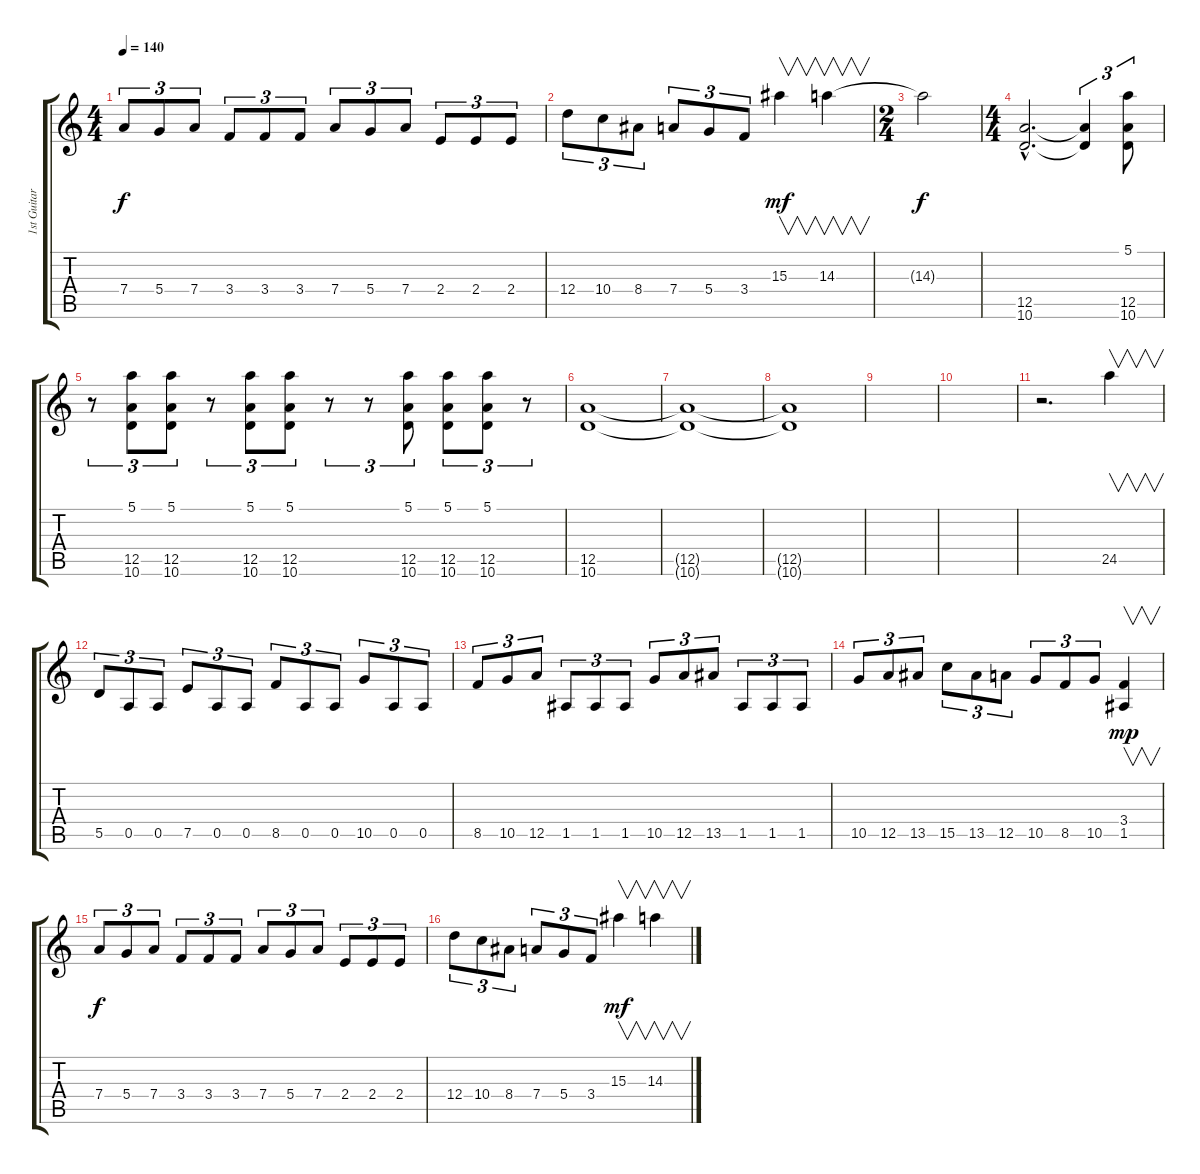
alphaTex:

\track ("1st Guitar" "1st Guitar") {instrument overdrivenguitar}
\staff {score tabs}
\tuning (E4 B3 G3 D3 A2 E2) {hide}
\ts (4 4)
\tempo 140
\clef g2
\ks c
7.4.8{tu (3 2) dy f} 5.4.8{tu (3 2)} 7.4.8{tu (3 2)} 3.4.8{tu (3 2)} 3.4.8{tu (3 2)} 3.4.8{tu (3 2)} 7.4.8{tu (3 2)} 5.4.8{tu (3 2)} 7.4.8{tu (3 2)} 2.4.8{tu (3 2)} 2.4.8{tu (3 2)} 2.4.8{tu (3 2)} |
12.4.8{tu (3 2)} 10.4.8{tu (3 2)} 8.4.8{tu (3 2)} 7.4.8{tu (3 2)} 5.4.8{tu (3 2)} 3.4.8{tu (3 2)} 15.3.4{v dy mf} 14.3.4{v} |
\ts (2 4)
14.3{t}.2{dy f} |
\ts (4 4)
(12.5{hac} 10.6{hac}).2{d volume 6 instrument choiraahs} (12.5{t} 10.6{t}).4{tu (3 2)} (5.1 12.5 10.6).8{tu (3 2)} |
r.8{tu (3 2)} (5.1 12.5 10.6).8{tu (3 2)} (5.1 12.5 10.6).8{tu (3 2)} r.8{tu (3 2)} (5.1 12.5 10.6).8{tu (3 2)} (5.1 12.5 10.6).8{tu (3 2)} r.8{tu (3 2)} r.8{tu (3 2)} (5.1 12.5 10.6).8{tu (3 2)} (5.1 12.5 10.6).8{tu (3 2)} (5.1 12.5 10.6).8{tu (3 2)} r.8{tu (3 2)} |
(12.5 10.6).1 |
(12.5{t} 10.6{t}).1 |
(12.5{t} 10.6{t}).1 |
|
|
r.2{d volume 12 balance 8 instrument overdrivenguitar} 24.5.4{v} |
5.5.8{tu (3 2)} 0.5.8{tu (3 2)} 0.5.8{tu (3 2)} 7.5.8{tu (3 2)} 0.5.8{tu (3 2)} 0.5.8{tu (3 2)} 8.5.8{tu (3 2)} 0.5.8{tu (3 2)} 0.5.8{tu (3 2)} 10.5.8{tu (3 2)} 0.5.8{tu (3 2)} 0.5.8{tu (3 2)} |
8.5.8{tu (3 2)} 10.5.8{tu (3 2)} 12.5.8{tu (3 2)} 1.5.8{tu (3 2)} 1.5.8{tu (3 2)} 1.5.8{tu (3 2)} 10.5.8{tu (3 2)} 12.5.8{tu (3 2)} 13.5.8{tu (3 2)} 1.5.8{tu (3 2)} 1.5.8{tu (3 2)} 1.5.8{tu (3 2)} |
10.5.8{tu (3 2)} 12.5.8{tu (3 2)} 13.5.8{tu (3 2)} 15.5.8{tu (3 2)} 13.5.8{tu (3 2)} 12.5.8{tu (3 2)} 10.5.8{tu (3 2)} 8.5.8{tu (3 2)} 10.5.8{tu (3 2)} (3.4 1.5).4{v dy mp} |
7.4.8{tu (3 2) dy f} 5.4.8{tu (3 2)} 7.4.8{tu (3 2)} 3.4.8{tu (3 2)} 3.4.8{tu (3 2)} 3.4.8{tu (3 2)} 7.4.8{tu (3 2)} 5.4.8{tu (3 2)} 7.4.8{tu (3 2)} 2.4.8{tu (3 2)} 2.4.8{tu (3 2)} 2.4.8{tu (3 2)} |
12.4.8{tu (3 2)} 10.4.8{tu (3 2)} 8.4.8{tu (3 2)} 7.4.8{tu (3 2)} 5.4.8{tu (3 2)} 3.4.8{tu (3 2)} 15.3.4{v dy mf} 14.3.4{v}
